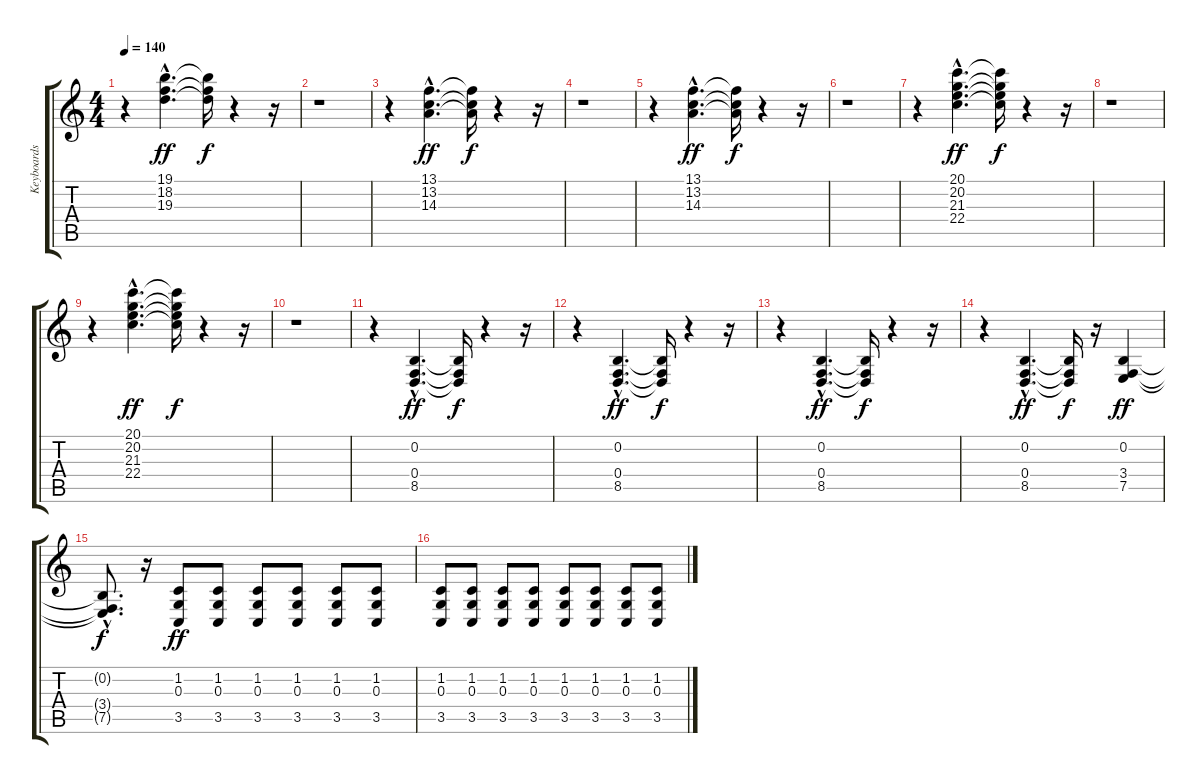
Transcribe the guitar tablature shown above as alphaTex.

\track ("Keyboards" "Keyboards") {instrument vibraphone}
\staff {score tabs}
\tuning (E4 B3 G3 D3 A2 E2) {hide}
\ts (4 4)
\tempo 140
\clef g2
\ks c
r.4{dy f} (19.1{hac} 18.2{hac} 19.3{hac}).4{d dy ff} (19.1{t} 18.2{t} 19.3{t}).16{dy f} r.4 r.16 |
r.1 |
r.4 (13.1{hac} 13.2{hac} 14.3{hac}).4{d dy ff} (13.1{t} 13.2{t} 14.3{t}).16{dy f} r.4 r.16 |
r.1 |
r.4 (13.1{hac} 13.2{hac} 14.3{hac}).4{d dy ff} (13.1{t} 13.2{t} 14.3{t}).16{dy f} r.4 r.16 |
r.1 |
r.4 (20.1{hac} 20.2{hac} 21.3{hac} 22.4{hac}).4{d dy ff} (20.1{t} 20.2{t} 21.3{t} 22.4{t}).16{dy f} r.4 r.16 |
r.1 |
r.4 (20.1{hac} 20.2{hac} 21.3{hac} 22.4{hac}).4{d dy ff} (20.1{t} 20.2{t} 21.3{t} 22.4{t}).16{dy f} r.4 r.16 |
r.1 |
r.4 (0.2{hac} 0.4{hac} 8.5{hac}).4{d dy ff instrument mutedtrumpet} (0.2{t} 0.4{t} 8.5{t}).16{dy f} r.4 r.16 |
r.4 (0.2{hac} 0.4{hac} 8.5{hac}).4{d dy ff} (0.2{t} 0.4{t} 8.5{t}).16{dy f} r.4 r.16 |
r.4 (0.2{hac} 0.4{hac} 8.5{hac}).4{d dy ff} (0.2{t} 0.4{t} 8.5{t}).16{dy f} r.4 r.16 |
r.4 (0.2{hac} 0.4{hac} 8.5{hac}).4{d dy ff} (0.2{t} 0.4{t} 8.5{t}).16{dy f} r.16 (0.2 3.4 7.5).4{dy ff} |
(0.2{hac t} 3.4{hac t} 7.5{hac t}).8{d dy f} r.16 (1.2 0.3 3.5).8{dy ff} (1.2 0.3 3.5).8 (1.2 0.3 3.5).8 (1.2 0.3 3.5).8 (1.2 0.3 3.5).8 (1.2 0.3 3.5).8 |
(1.2 0.3 3.5).8 (1.2 0.3 3.5).8 (1.2 0.3 3.5).8 (1.2 0.3 3.5).8 (1.2 0.3 3.5).8 (1.2 0.3 3.5).8 (1.2 0.3 3.5).8 (1.2 0.3 3.5).8
